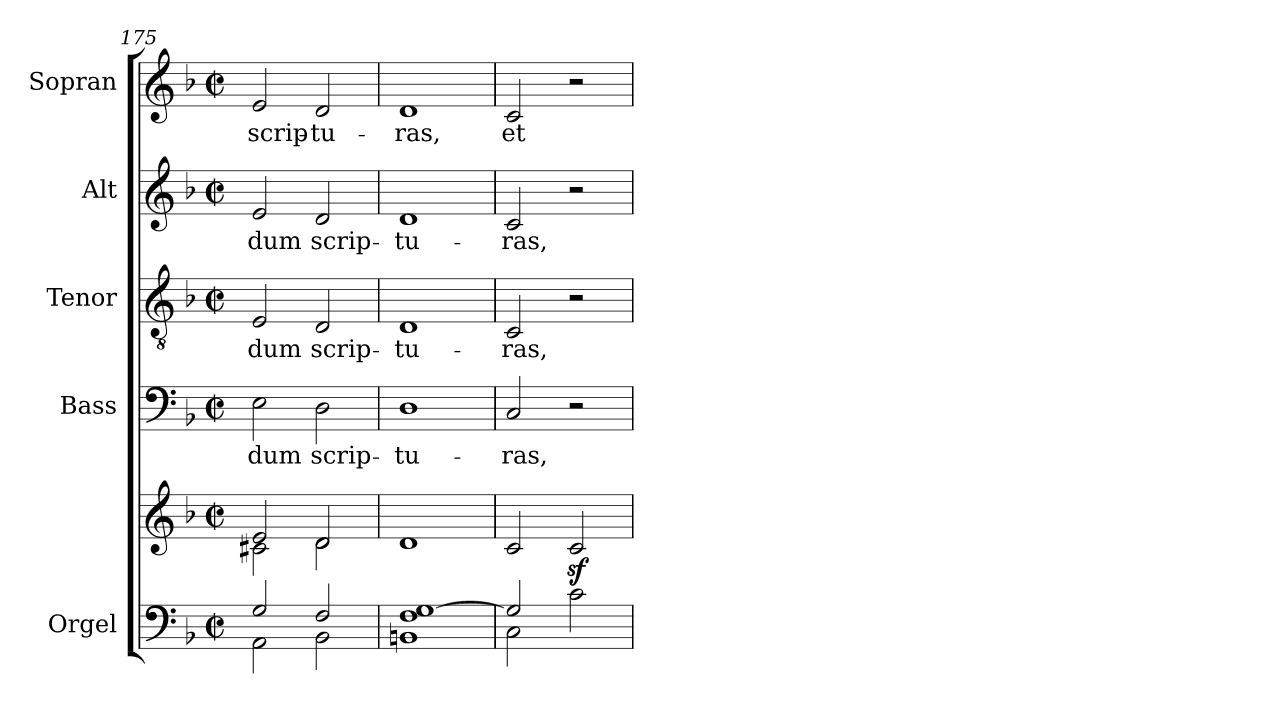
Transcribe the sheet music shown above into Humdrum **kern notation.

**kern	**kern	**kern	**text	**kern	**text	**kern	**text	**kern	**text
*part5	*part5	*part4	*part4	*part3	*part3	*part2	*part2	*part1	*part1
*staff6	*staff5	*staff4	*staff4	*staff3	*staff3	*staff2	*staff2	*staff1	*staff1
*I"Orgel	*	*I"Bass	*	*I"Tenor	*	*I"Alt	*	*I"Sopran	*
*I'Org.	*	*I'B.	*	*I'T.	*	*I'A.	*	*I'S.	*
*clefF4	*clefG2	*clefF4	*	*clefGv2	*	*clefG2	*	*clefG2	*
*k[b-]	*k[b-]	*k[b-]	*	*k[b-]	*	*k[b-]	*	*k[b-]	*
*F:	*F:	*F:	*	*F:	*	*F:	*	*F:	*
*M2/2	*M2/2	*M2/2	*	*M2/2	*	*M2/2	*	*M2/2	*
*met(c|)	*met(c|)	*met(c|)	*	*met(c|)	*	*met(c|)	*	*met(c|)	*
=175	=175	=175	=175	=175	=175	=175	=175	=175	=175
*^	*^	*	*	*	*	*	*	*	*
!	!	!	!	!	!LO:LY:b	!	!LO:LY:b	!	!LO:LY:b	!	!LO:LY:b
2G/	2AA\	2e/	2c#X\	2E\	-dum	2E/	-dum	2e/	-dum	2e/	scrip-
!	!	!	!	!	!LO:LY:b	!	!LO:LY:b	!	!LO:LY:b	!	!LO:LY:b
2F/	2BB-\	2d/	2d\	2D\	scrip-	2D/	scrip-	2d/	scrip-	2d/	-tu-
=176	=176	=176	=176	=176	=176	=176	=176	=176	=176	=176	=176
!	!	!	!	!	!LO:LY:b	!	!LO:LY:b	!	!LO:LY:b	!	!LO:LY:b
*	*	*v	*v	*	*	*	*	*	*	*	*
1F [>1G	1BBn	1d	1D	-tu-	1D	-tu-	1d	-tu-	1d	-ras,
=177	=177	=177	=177	=177	=177	=177	=177	=177	=177	=177
!	!	!	!	!LO:LY:b	!	!LO:LY:b	!	!LO:LY:b	!	!LO:LY:b
2G/]	2C\	2c/	2C/	-ras,	2C/	-ras,	2c/	-ras,	2c/	et
2c\	2ryy	2cz</	2r	.	2r	.	2r	.	2r	.
*v	*v	*	*	*	*	*	*	*	*	*
=	=	=	=	=	=	=	=	=	=
*-	*-	*-	*-	*-	*-	*-	*-	*-	*-
